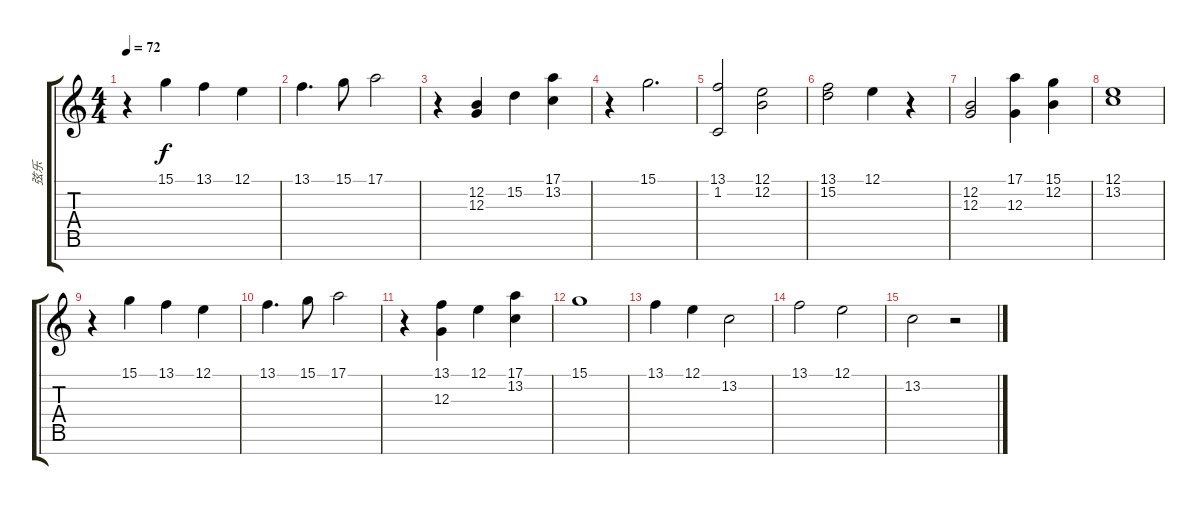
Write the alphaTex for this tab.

\track ("弦乐" "弦乐") {instrument stringensemble1}
\staff {score tabs}
\tuning (E4 B3 G3 D3 A2 E2 B1) {hide}
\ts (4 4)
\tempo 72
\clef g2
\ks c
r.4{dy f} 15.1.4 13.1.4 12.1.4 |
13.1.4{d} 15.1.8 17.1.2 |
r.4 (12.2 12.3).4 15.2.4 (17.1 13.2).4 |
r.4 15.1.2{d} |
(13.1 1.2).2 (12.1 12.2).2 |
(13.1 15.2).2 12.1.4 r.4 |
(12.2 12.3).2 (17.1 12.3).4 (15.1 12.2).4 |
(12.1 13.2).1 |
r.4 15.1.4 13.1.4 12.1.4 |
13.1.4{d} 15.1.8 17.1.2 |
r.4 (13.1 12.3).4 12.1.4 (17.1 13.2).4 |
15.1.1 |
13.1.4 12.1.4 13.2.2 |
13.1.2 12.1.2 |
13.2.2 r.2
